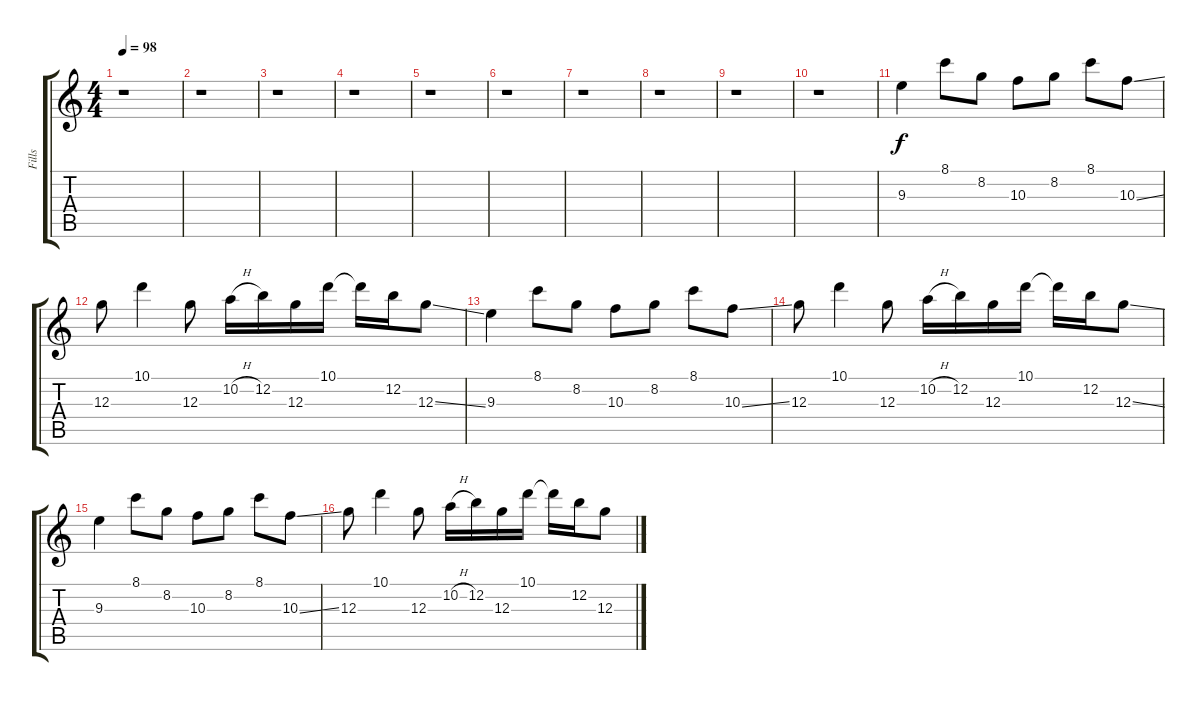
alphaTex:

\track ("Fills" "Fills") {instrument electricguitarclean}
\staff {score tabs}
\tuning (E4 B3 G3 D3 A2 E2) {hide}
\ts (4 4)
\tempo 98
\clef g2
\ks c
r.1{dy f} |
r.1 |
r.1 |
r.1 |
r.1 |
r.1 |
r.1 |
r.1 |
r.1 |
r.1 |
9.3.4 8.1.8 8.2.8 10.3.8 8.2.8 8.1.8 10.3{ss}.8 |
12.3.8 10.1.4 12.3.8 10.2{h}.16 12.2.16 12.3.16 10.1.16 10.1{t}.16 12.2.16 12.3{ss}.8 |
9.3.4 8.1.8 8.2.8 10.3.8 8.2.8 8.1.8 10.3{ss}.8 |
12.3.8 10.1.4 12.3.8 10.2{h}.16 12.2.16 12.3.16 10.1.16 10.1{t}.16 12.2.16 12.3{ss}.8 |
9.3.4 8.1.8 8.2.8 10.3.8 8.2.8 8.1.8 10.3{ss}.8 |
12.3.8 10.1.4 12.3.8 10.2{h}.16 12.2.16 12.3.16 10.1.16 10.1{t}.16 12.2.16 12.3.8
